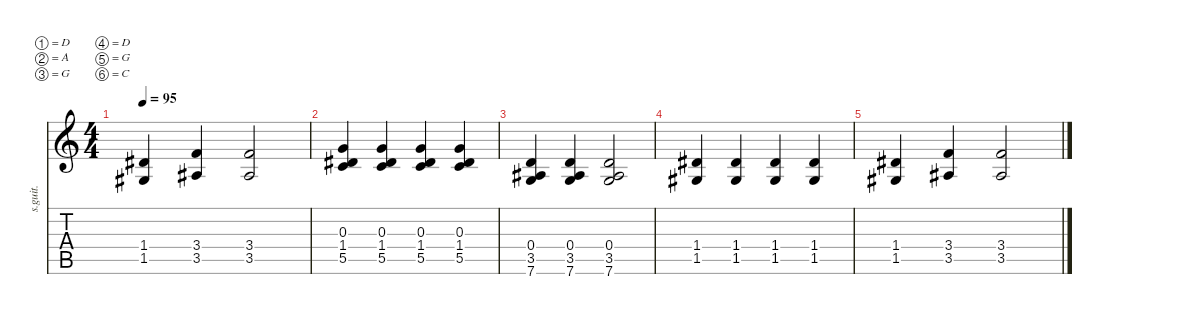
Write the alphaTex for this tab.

\defaultSystemsLayout 4
\hideDynamics
\bracketExtendMode nobrackets
\track ("piano" "s.guit.") {defaultSystemsLayout 4 instrument acousticguitarsteel}
\staff {score tabs}
\tuning (D4 A3 G3 D3 G2 C2)
\ts (4 4)
\tempo 95
\clef g2
\ks c
(1.5{acc #} 1.4{acc #}).4{dy mf beam Up} (3.5{acc #} 3.4).4{beam Up} (3.4 3.5{acc #}).2{beam Up} |
(0.3 5.5 1.4{acc #}).4{beam Up} (0.3 5.5 1.4{acc #}).4{beam Up} (0.3 5.5 1.4{acc #}).4{beam Up} (0.3 5.5 1.4{acc #}).4{beam Up} |
(7.6 3.5{acc #} 0.4).4{beam Up} (7.6 3.5{acc #} 0.4).4{beam Up} (7.6 3.5{acc #} 0.4).2{beam Up} |
(1.5{acc #} 1.4{acc #}).4{beam Up} (1.5{acc #} 1.4{acc #}).4{beam Up} (1.5{acc #} 1.4{acc #}).4{beam Up} (1.5{acc #} 1.4{acc #}).4{beam Up} |
(1.5{acc #} 1.4{acc #}).4{beam Up} (3.5{acc #} 3.4).4{beam Up} (3.4 3.5{acc #}).2{beam Up}
